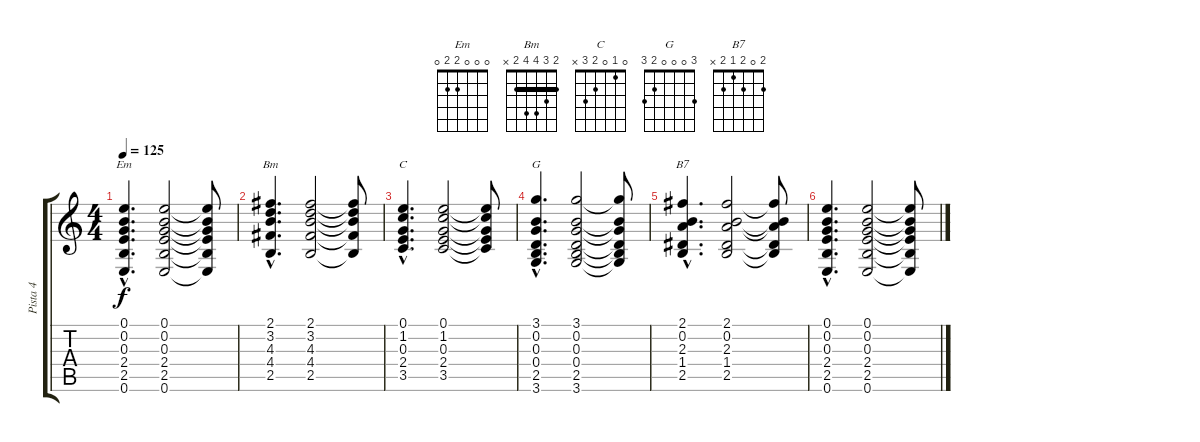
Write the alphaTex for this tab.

\track ("Pista 4" "Pista 4") {instrument overdrivenguitar}
\staff {score tabs}
\tuning (E4 B3 G3 D3 A2 E2) {hide}
\chord ("Em" 0 0 0 2 2 0)
\chord ("Bm" 2 3 4 4 2 x) {barre 2}
\chord ("C" 0 1 0 2 3 x)
\chord ("G" 3 0 0 0 2 3)
\chord ("B7" 2 0 2 1 2 x)
\ts (4 4)
\tempo 125
\clef g2
\ks c
(0.1{hac} 0.2{hac} 0.3{hac} 2.4{hac} 2.5{hac} 0.6{hac}).4{d ch "Em" dy f} (0.1 0.2 0.3 2.4 2.5 0.6).2 (0.1{t} 0.2{t} 0.3{t} 2.4{t} 2.5{t} 0.6{t}).8 |
(2.1{hac} 3.2{hac} 4.3{hac} 4.4{hac} 2.5{hac}).4{d ch "Bm"} (2.1 3.2 4.3 4.4 2.5).2 (2.1{t} 3.2{t} 4.3{t} 4.4{t} 2.5{t}).8 |
(0.1{hac} 1.2{hac} 0.3{hac} 2.4{hac} 3.5{hac}).4{d ch "C"} (0.1 1.2 0.3 2.4 3.5).2 (0.1{t} 1.2{t} 0.3{t} 2.4{t} 3.5{t}).8 |
(3.1{hac} 0.2{hac} 0.3{hac} 0.4{hac} 2.5{hac} 3.6{hac}).4{d ch "G"} (3.1 0.2 0.3 0.4 2.5 3.6).2 (3.1{t} 0.2{t} 0.3{t} 0.4{t} 2.5{t} 3.6{t}).8 |
(2.1{hac} 0.2{hac} 2.3{hac} 1.4{hac} 2.5{hac}).4{d ch "B7"} (2.1 0.2 2.3 1.4 2.5).2 (2.1{t} 0.2{t} 2.3{t} 1.4{t} 2.5{t}).8 |
(0.1{hac} 0.2{hac} 0.3{hac} 2.4{hac} 2.5{hac} 0.6{hac}).4{d} (0.1 0.2 0.3 2.4 2.5 0.6).2 (0.1{t} 0.2{t} 0.3{t} 2.4{t} 2.5{t} 0.6{t}).8
